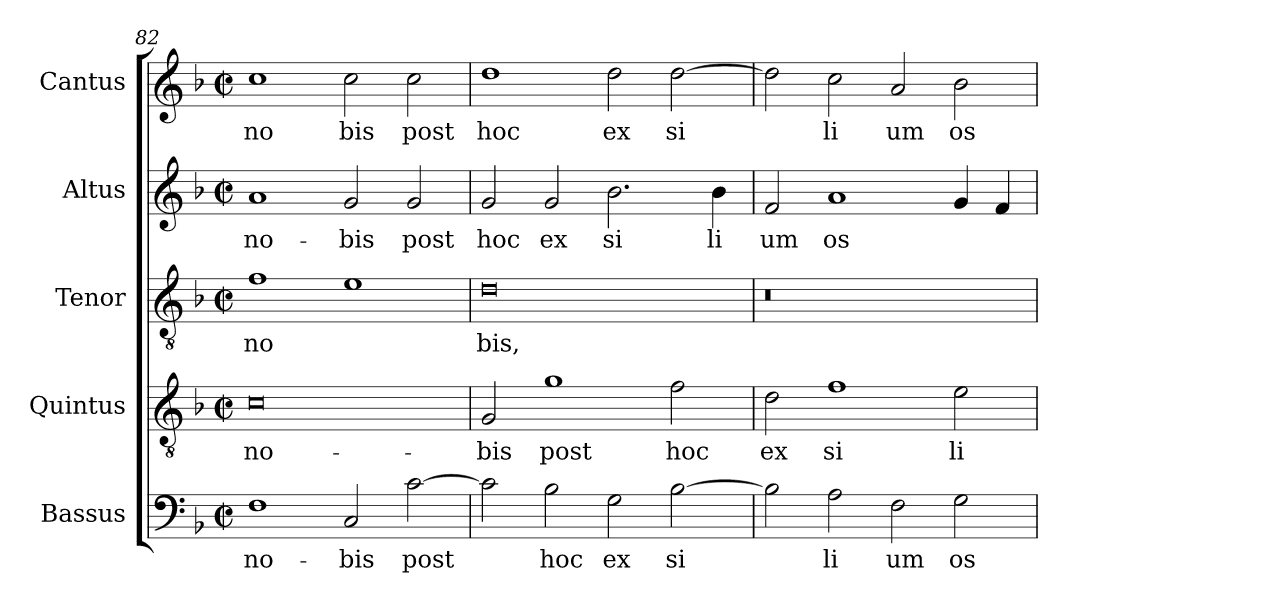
**kern	**text	**kern	**text	**kern	**text	**kern	**text	**kern	**text
*part5	*part5	*part4	*part4	*part3	*part3	*part2	*part2	*part1	*part1
*staff5	*staff5	*staff4	*staff4	*staff3	*staff3	*staff2	*staff2	*staff1	*staff1
*I"Bassus	*	*I"Quintus	*	*I"Tenor	*	*I"Altus	*	*I"Cantus	*
*clefF4	*	*clefGv2	*	*clefGv2	*	*clefG2	*	*clefG2	*
*k[b-]	*	*k[b-]	*	*k[b-]	*	*k[b-]	*	*k[b-]	*
*F:	*	*F:	*	*F:	*	*F:	*	*F:	*
*M2/2	*	*M2/2	*	*M2/2	*	*M2/2	*	*M2/2	*
*met(c|)	*	*met(c|)	*	*met(c|)	*	*met(c|)	*	*met(c|)	*
=82	=82	=82	=82	=82	=82	=82	=82	=82	=82
!	!LO:LY:b:cj	!	!LO:LY:b:cj	!	!LO:LY:b:cj	!	!LO:LY:b:cj	!	!LO:LY:b:cj
1F	no-	0c	no-	1f	no	1a	no-	1cc	no
!	!LO:LY:b:cj	!	!	!	!	!	!LO:LY:b:cj	!	!LO:LY:b:cj
2C/	-bis	.	.	1e	.	2g/	-bis	2cc\	bis
!	!LO:LY:b	!	!	!	!	!	!LO:LY:b:cj	!	!LO:LY:b:cj
[>2c\	post	.	.	.	.	2g/	post	2cc\	post
!!LO:LB:g=z
=83	=83	=83	=83	=83	=83	=83	=83	=83	=83
!	!	!	!LO:LY:b:cj	!	!LO:LY:b:cj	!	!LO:LY:b:cj	!	!LO:LY:b:cj
2c\]	.	2G/	-bis	0d	bis,	2g/	hoc	1dd	hoc
!	!LO:LY:b:cj	!	!LO:LY:b:cj	!	!	!	!LO:LY:b:cj	!	!
2B-\	hoc	1g	post	.	.	2g/	ex	.	.
!	!LO:LY:b:cj	!	!	!	!	!	!LO:LY:b:cj	!	!LO:LY:b:cj
2G\	ex	.	.	.	.	2.b-\	si	2dd\	ex
!	!LO:LY:b:cj	!	!LO:LY:b:cj	!	!	!	!	!	!LO:LY:b:cj
[>2B-\	si	2f\	hoc	.	.	.	.	[>2dd\	si
!	!	!	!	!	!	!	!LO:LY:b:cj	!	!
.	.	.	.	.	.	4b-\	li	.	.
=84	=84	=84	=84	=84	=84	=84	=84	=84	=84
!	!	!	!LO:LY:b:cj	!	!	!	!LO:LY:b:cj	!	!
2B-\]	.	2d\	ex	0r	.	2f/	um	2dd\]	.
!	!LO:LY:b:cj	!	!LO:LY:b:cj	!	!	!	!LO:LY:b:cj	!	!LO:LY:b:cj
2A\	li	1f	si	.	.	1a	os	2cc\	li
!	!LO:LY:b:cj	!	!	!	!	!	!	!	!LO:LY:b:cj
2F\	um	.	.	.	.	.	.	2a/	um
!	!LO:LY:b:cj	!	!LO:LY:b:cj	!	!	!	!	!	!LO:LY:b:cj
2G\	os	2e\	li	.	.	4g/	.	2b-\	os
.	.	.	.	.	.	4f/	.	.	.
=	=	=	=	=	=	=	=	=	=
*-	*-	*-	*-	*-	*-	*-	*-	*-	*-
